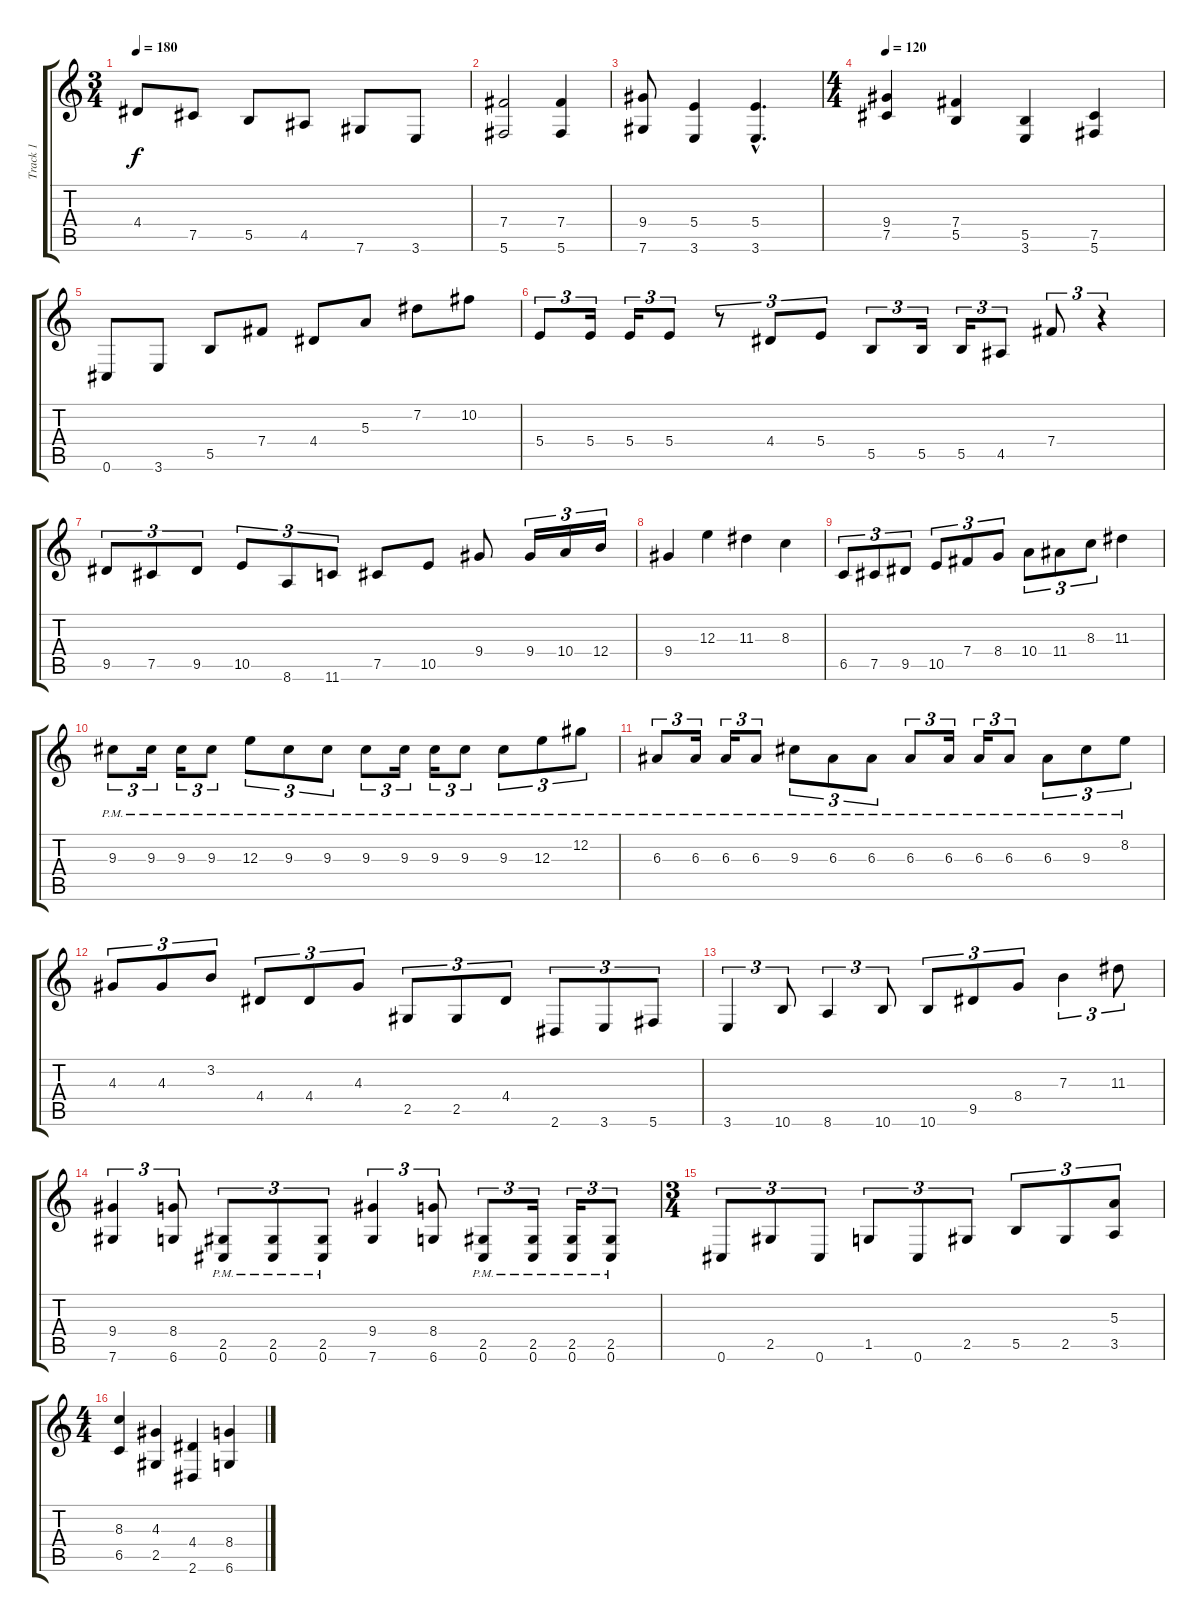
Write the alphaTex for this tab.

\track ("Track 1" "Track 1") {instrument distortionguitar}
\staff {score tabs}
\tuning (Db4 Ab3 E3 B2 Gb2 Db2) {hide}
\ts (3 4)
\tempo 180
\clef g2
\ks c
4.4.8{dy f} 7.5.8 5.5.8 4.5.8 7.6.8 3.6.8 |
(7.4 5.6).2 (7.4 5.6).4 |
(9.4 7.6).8 (5.4 3.6).4 (5.4{hac} 3.6{hac}).4{d} |
\ts (4 4)
\tempo 120
(9.4 7.5).4 (7.4 5.5).4 (5.5 3.6).4 (7.5 5.6).4 |
0.6.8 3.6.8 5.5.8 7.4.8 4.4.8 5.3.8 7.2.8 10.2.8 |
5.4.8{tu (3 2)} 5.4.16{tu (3 2)} 5.4.16{tu (3 2)} 5.4.8{tu (3 2)} r.8{tu (3 2)} 4.4.8{tu (3 2)} 5.4.8{tu (3 2)} 5.5.8{tu (3 2)} 5.5.16{tu (3 2)} 5.5.16{tu (3 2)} 4.5.8{tu (3 2)} 7.4.8{tu (3 2)} r.4{tu (3 2)} |
9.5.8{tu (3 2)} 7.5.8{tu (3 2)} 9.5.8{tu (3 2)} 10.5.8{tu (3 2)} 8.6.8{tu (3 2)} 11.6.8{tu (3 2)} 7.5.8 10.5.8 9.4.8 9.4.16{tu (3 2)} 10.4.16{tu (3 2)} 12.4.16{tu (3 2)} |
9.4.4 12.3.4 11.3.4 8.3.4 |
6.5.8{tu (3 2)} 7.5.8{tu (3 2)} 9.5.8{tu (3 2)} 10.5.8{tu (3 2)} 7.4.8{tu (3 2)} 8.4.8{tu (3 2)} 10.4.8{tu (3 2)} 11.4.8{tu (3 2)} 8.3.8{tu (3 2)} 11.3.4 |
9.3{pm}.8{tu (3 2)} 9.3{pm}.16{tu (3 2)} 9.3{pm}.16{tu (3 2)} 9.3{pm}.8{tu (3 2)} 12.3{pm}.8{tu (3 2)} 9.3{pm}.8{tu (3 2)} 9.3{pm}.8{tu (3 2)} 9.3{pm}.8{tu (3 2)} 9.3{pm}.16{tu (3 2)} 9.3{pm}.16{tu (3 2)} 9.3{pm}.8{tu (3 2)} 9.3{pm}.8{tu (3 2)} 12.3{pm}.8{tu (3 2)} 12.2{pm}.8{tu (3 2)} |
6.3{pm}.8{tu (3 2)} 6.3{pm}.16{tu (3 2)} 6.3{pm}.16{tu (3 2)} 6.3{pm}.8{tu (3 2)} 9.3{pm}.8{tu (3 2)} 6.3{pm}.8{tu (3 2)} 6.3{pm}.8{tu (3 2)} 6.3{pm}.8{tu (3 2)} 6.3{pm}.16{tu (3 2)} 6.3{pm}.16{tu (3 2)} 6.3{pm}.8{tu (3 2)} 6.3{pm}.8{tu (3 2)} 9.3{pm}.8{tu (3 2)} 8.2{pm}.8{tu (3 2)} |
4.3.8{tu (3 2)} 4.3.8{tu (3 2)} 3.2.8{tu (3 2)} 4.4.8{tu (3 2)} 4.4.8{tu (3 2)} 4.3.8{tu (3 2)} 2.5.8{tu (3 2)} 2.5.8{tu (3 2)} 4.4.8{tu (3 2)} 2.6.8{tu (3 2)} 3.6.8{tu (3 2)} 5.6.8{tu (3 2)} |
3.6.4{tu (3 2)} 10.6.8{tu (3 2)} 8.6.4{tu (3 2)} 10.6.8{tu (3 2)} 10.6.8{tu (3 2)} 9.5.8{tu (3 2)} 8.4.8{tu (3 2)} 7.3.4{tu (3 2)} 11.3.8{tu (3 2)} |
(9.4 7.6).4{tu (3 2)} (8.4 6.6).8{tu (3 2)} (2.5{pm} 0.6{pm}).8{tu (3 2)} (2.5{pm} 0.6{pm}).8{tu (3 2)} (2.5{pm} 0.6{pm}).8{tu (3 2)} (9.4 7.6).4{tu (3 2)} (8.4 6.6).8{tu (3 2)} (2.5{pm} 0.6{pm}).8{tu (3 2)} (2.5{pm} 0.6{pm}).16{tu (3 2)} (2.5{pm} 0.6{pm}).16{tu (3 2)} (2.5{pm} 0.6{pm}).8{tu (3 2)} |
\ts (3 4)
0.6.8{tu (3 2)} 2.5.8{tu (3 2)} 0.6.8{tu (3 2)} 1.5.8{tu (3 2)} 0.6.8{tu (3 2)} 2.5.8{tu (3 2)} 5.5.8{tu (3 2)} 2.5.8{tu (3 2)} (5.3 3.5).8{tu (3 2)} |
\ts (4 4)
(8.3 6.5).4 (4.3 2.5).4 (4.4 2.6).4 (8.4 6.6).4
